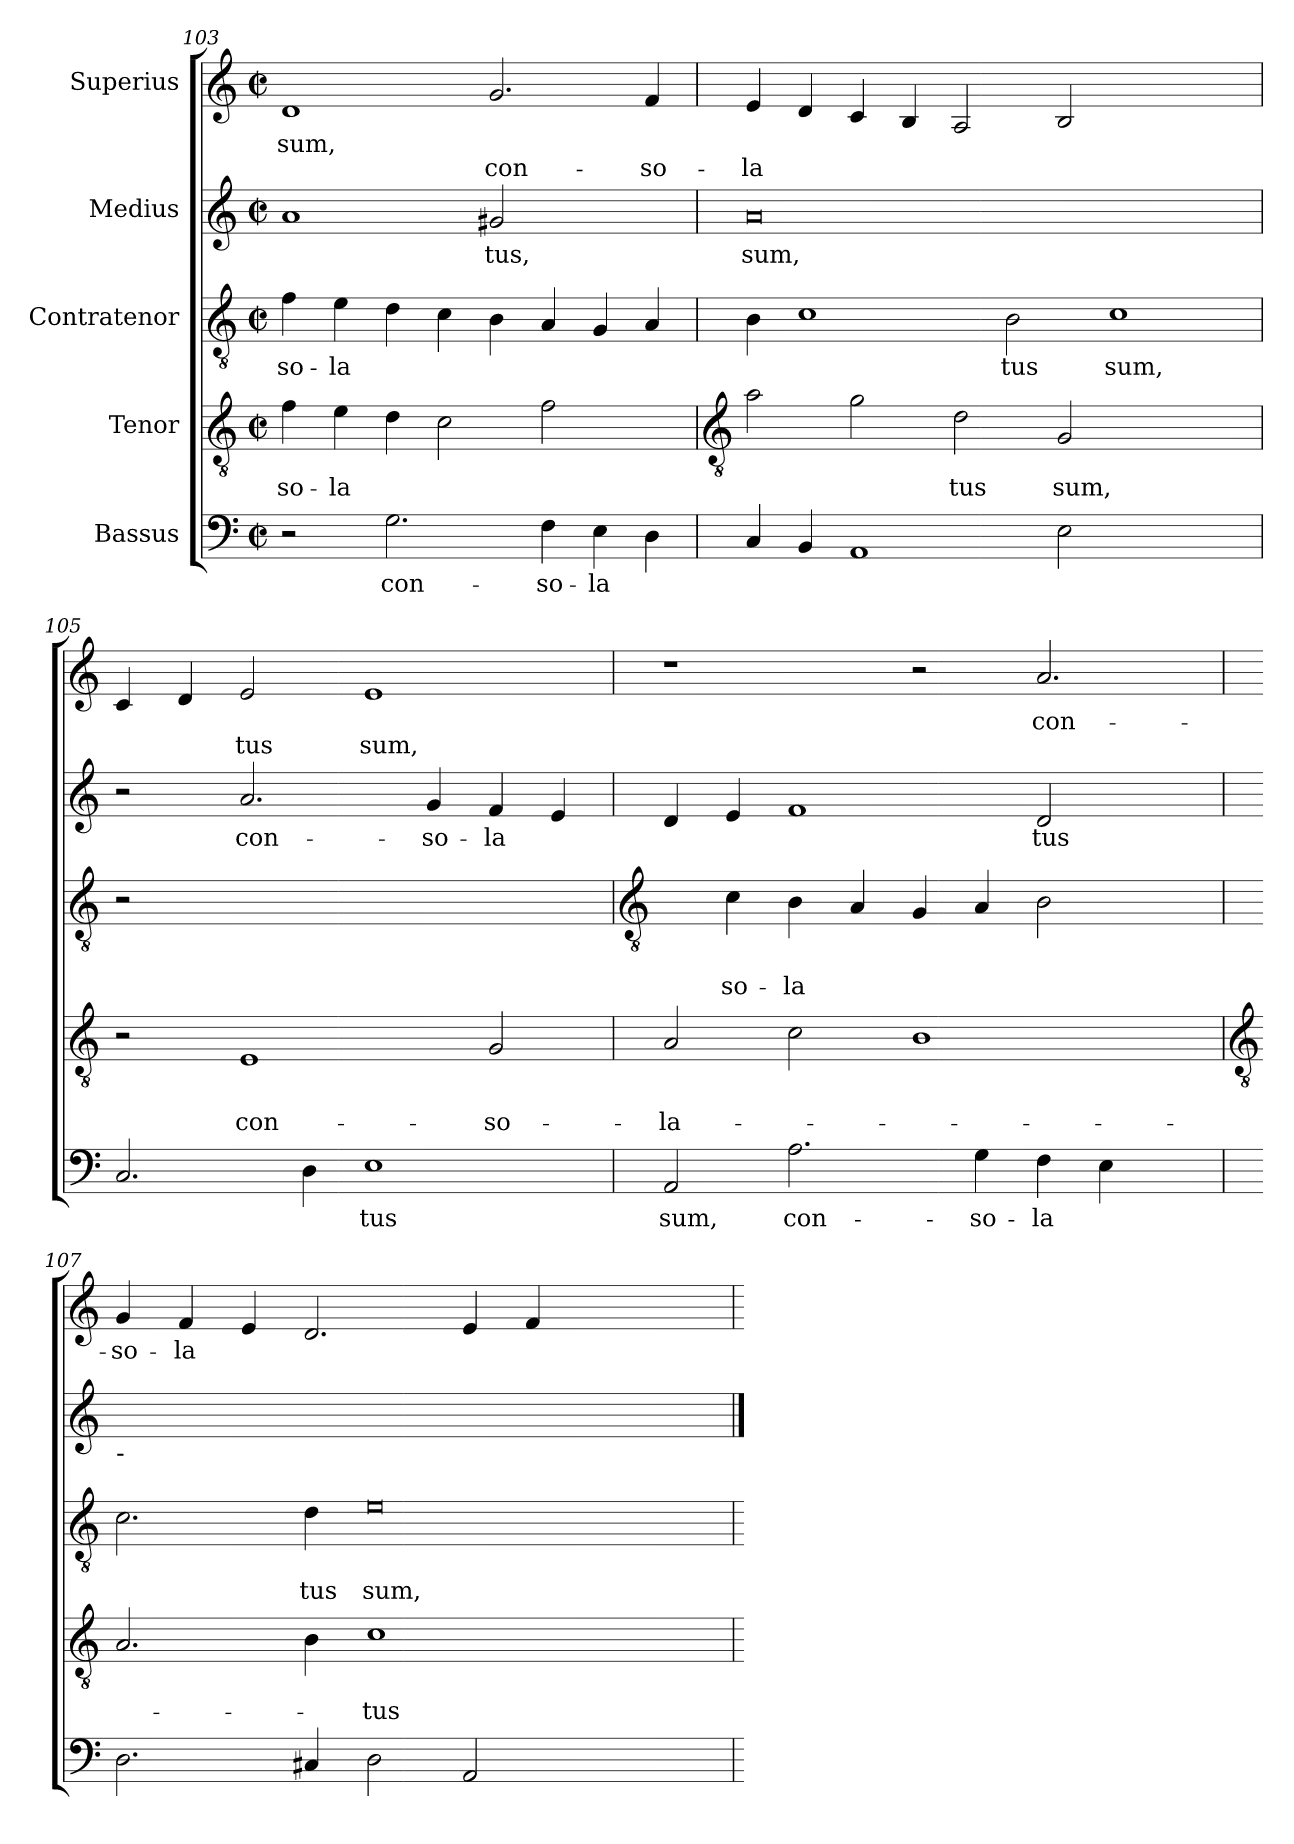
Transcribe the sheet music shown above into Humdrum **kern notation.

**kern	**text	**kern	**text	**text	**kern	**text	**text	**kern	**text	**kern	**text	**text
*part5	*part5	*part4	*part4	*part4	*part3	*part3	*part3	*part2	*part2	*part1	*part1	*part1
*staff5	*staff5	*staff4	*staff4	*staff4	*staff3	*staff3	*staff3	*staff2	*staff2	*staff1	*staff1	*staff1
*I"Bassus	*	*I"Tenor	*	*	*I"Contratenor	*	*	*I"Medius	*	*I"Superius	*	*
!!LO:LB:g=z
*clefF4	*	*clefGv2	*	*	*clefGv2	*	*	*clefG2	*	*clefG2	*	*
*k[]	*	*k[]	*	*	*k[]	*	*	*k[]	*	*k[]	*	*
*C:	*	*C:	*	*	*C:	*	*	*C:	*	*C:	*	*
*M4/2	*	*M4/2	*	*	*M4/2	*	*	*M4/2	*	*M4/2	*	*
*met(c|)	*	*met(c|)	*	*	*met(c|)	*	*	*met(c|)	*	*met(c|)	*	*
=103	=103	=103	=103	=103	=103	=103	=103	=103	=103	=103	=103	=103
!	!	!	!LO:LY:b	!	!	!LO:LY:b	!	!	!	!	!LO:LY:b	!
2r	.	4f	-so-	.	4f	-so-	.	1a	.	1d	sum,	.
!	!	!	!LO:LY:b	!	!	!LO:LY:b	!	!	!	!	!	!
.	.	4e	-la	.	4e	-la	.	.	.	.	.	.
!	!LO:LY:b	!	!	!	!	!	!	!	!	!	!	!
2.G	con-	4d	.	.	4d	.	.	.	.	.	.	.
.	.	2c	.	.	4c	.	.	.	.	.	.	.
!	!	!	!	!	!	!	!	!	!LO:LY:b	!	!	!LO:LY:b
.	.	.	.	.	4B	.	.	2g#X	-tus,	2.g	.	con-
!	!LO:LY:b	!	!	!	!	!	!	!	!	!	!	!
4F	-so-	2f	.	.	4A	.	.	.	.	.	.	.
!	!LO:LY:b	!	!	!	!	!	!	!	!	!	!	!
4E	-la	.	.	.	4G	.	.	2ryy	.	.	.	.
!	!	!	!	!	!	!	!	!	!	!	!	!LO:LY:b
4D	.	4ryy	.	.	4A	.	.	.	.	4f	.	-so-
!!LO:LB:g=z
=104	=104	=104	=104	=104	=104	=104	=104	=104	=104	=104	=104	=104
*	*	*clefGv2	*	*	*	*	*	*	*	*	*	*
!	!	!	!	!	!	!	!	!	!LO:LY:b	!	!	!LO:LY:b
4C	.	2a	.	.	4B	.	.	0a	sum,	4e	.	-la
4BB	.	.	.	.	1c	.	.	.	.	4d	.	.
1AA	.	2g	.	.	.	.	.	.	.	4c	.	.
.	.	.	.	.	.	.	.	.	.	4B	.	.
!	!	!	!LO:LY:b	!	!	!	!	!	!	!	!	!
.	.	2d	tus	.	.	.	.	.	.	2A	.	.
!	!	!	!	!	!	!LO:LY:b	!	!	!	!	!	!
.	.	.	.	.	2B	tus	.	.	.	.	.	.
!	!	!	!LO:LY:b	!	!	!	!	!	!	!	!	!
2E	.	2G	sum,	.	.	.	.	.	.	2B	.	.
!	!	!	!	!	!	!LO:LY:b	!	!	!	!	!	!
.	.	.	.	.	1c	sum,	.	.	.	.	.	.
2.ryy	.	2.ryy	.	.	.	.	.	2.ryy	.	2.ryy	.	.
=105	=105	=105	=105	=105	=105	=105	=105	=105	=105	=105	=105	=105
2.C	.	2r	.	.	2r	.	.	2r	.	4c	.	.
.	.	.	.	.	.	.	.	.	.	4d	.	.
!	!	!	!	!LO:LY:b	!	!	!LO:LY:b	!	!LO:LY:b	!	!	!LO:LY:b
.	.	1E	.	con-	[2dyy	.	con-	2.a	con-	2e	.	tus
4D	.	.	.	.	.	.	.	.	.	.	.	.
!	!LO:LY:b	!	!	!	!	!	!	!	!	!	!	!LO:LY:b
1E	tus	.	.	.	1ryy	.	.	.	.	1e	.	sum,
!	!	!	!	!	!	!	!	!	!LO:LY:b	!	!	!
.	.	.	.	.	.	.	.	4g	-so-	.	.	.
!	!	!	!	!LO:LY:b	!	!	!	!	!LO:LY:b	!	!	!
.	.	2G	.	-so-	.	.	.	4f	-la	.	.	.
.	.	.	.	.	.	.	.	4e	.	.	.	.
!!LO:LB:g=z
=106	=106	=106	=106	=106	=106	=106	=106	=106	=106	=106	=106	=106
*	*	*	*	*	*clefGv2	*	*	*	*	*	*	*
!	!LO:LY:b	!	!	!LO:LY:b	!	!	!	!	!	!	!	!
2AA	sum,	2A	.	-la-	4dyy]	.	.	4d	.	1r	.	.
!	!	!	!	!	!	!	!LO:LY:b	!	!	!	!	!
.	.	.	.	.	4c	.	-so-	4e	.	.	.	.
!	!LO:LY:b	!	!	!	!	!	!LO:LY:b	!	!	!	!	!
2.A	con-	2c	.	.	4B	.	-la	1f	.	.	.	.
.	.	.	.	.	4A	.	.	.	.	.	.	.
.	.	1B	.	.	4G	.	.	.	.	2r	.	.
!	!LO:LY:b	!	!	!	!	!	!	!	!	!	!	!
4G	-so-	.	.	.	4A	.	.	.	.	.	.	.
!	!LO:LY:b	!	!	!	!	!	!	!	!LO:LY:b	!	!LO:LY:b	!
4F	-la	.	.	.	2B	.	.	2d	tus	2.a	con-	.
4E	.	.	.	.	.	.	.	.	.	.	.	.
4ryy	.	4ryy	.	.	4ryy	.	.	4ryy	.	.	.	.
!!LO:LB:g=z
=107	=107	=107	=107	=107	=107	=107	=107	=107	=107	=107	=107	=107
*	*	*clefGv2	*	*	*	*	*	*	*	*	*	*
!	!	!	!	!	!	!	!	!LO:TX:b:t=-	!	!	!	!
!	!	!	!	!	!	!	!	!	!LO:LY:b	!	!LO:LY:b	!
2.D	.	2.A	.	.	2.c	.	.	[1.eyy	sum.	4g	-so-	.
!	!	!	!	!	!	!	!	!	!	!	!LO:LY:b	!
.	.	.	.	.	.	.	.	.	.	4f	-la	.
.	.	.	.	.	.	.	.	.	.	4e	.	.
!	!	!	!	!	!	!	!LO:LY:b	!	!	!	!	!
4C#X	.	4B	.	.	4d	.	tus	.	.	2.d	.	.
!	!	!	!	!LO:LY:b	!	!	!LO:LY:b	!	!	!	!	!
2D	.	1c	.	-tus	0e	.	sum,	.	.	.	.	.
2AA	.	.	.	.	.	.	.	2eyy]	.	4e	.	.
.	.	.	.	.	.	.	.	.	.	4f	.	.
1ryy	.	1ryy	.	.	.	.	.	1ryy	.	1ryy	.	.
=	=	=	=	=	=	=	=	==	=	=	=	=
*-	*-	*-	*-	*-	*-	*-	*-	*-	*-	*-	*-	*-
